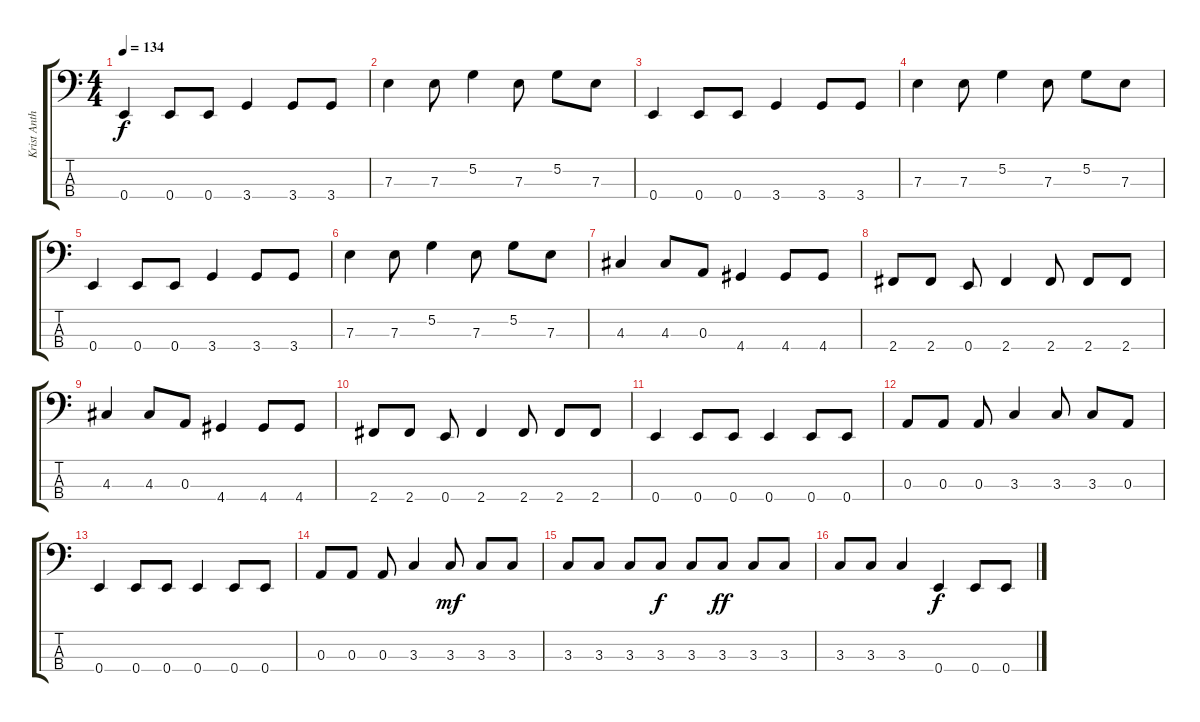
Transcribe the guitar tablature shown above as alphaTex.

\track ("Krist Anthony Novoselic" "Krist Anth") {instrument electricbasspick}
\staff {score tabs}
\tuning (G2 D2 A1 E1) {hide}
\ts (4 4)
\tempo 134
\clef f4
\ks c
0.4.4{dy f} 0.4.8 0.4.8 3.4.4 3.4.8 3.4.8 |
7.3.4 7.3.8 5.2.4 7.3.8 5.2.8 7.3.8 |
0.4.4 0.4.8 0.4.8 3.4.4 3.4.8 3.4.8 |
7.3.4 7.3.8 5.2.4 7.3.8 5.2.8 7.3.8 |
0.4.4 0.4.8 0.4.8 3.4.4 3.4.8 3.4.8 |
7.3.4 7.3.8 5.2.4 7.3.8 5.2.8 7.3.8 |
4.3.4 4.3.8 0.3.8 4.4.4 4.4.8 4.4.8 |
2.4.8 2.4.8 0.4.8 2.4.4 2.4.8 2.4.8 2.4.8 |
4.3.4 4.3.8 0.3.8 4.4.4 4.4.8 4.4.8 |
2.4.8 2.4.8 0.4.8 2.4.4 2.4.8 2.4.8 2.4.8 |
0.4.4 0.4.8 0.4.8 0.4.4 0.4.8 0.4.8 |
0.3.8 0.3.8 0.3.8 3.3.4 3.3.8 3.3.8 0.3.8 |
0.4.4 0.4.8 0.4.8 0.4.4 0.4.8 0.4.8 |
0.3.8 0.3.8 0.3.8 3.3.4 3.3.8{dy mf} 3.3.8 3.3.8 |
3.3.8 3.3.8 3.3.8 3.3.8{dy f} 3.3.8 3.3.8{dy ff} 3.3.8 3.3.8 |
3.3.8 3.3.8 3.3.4 0.4.4{dy f} 0.4.8 0.4.8
